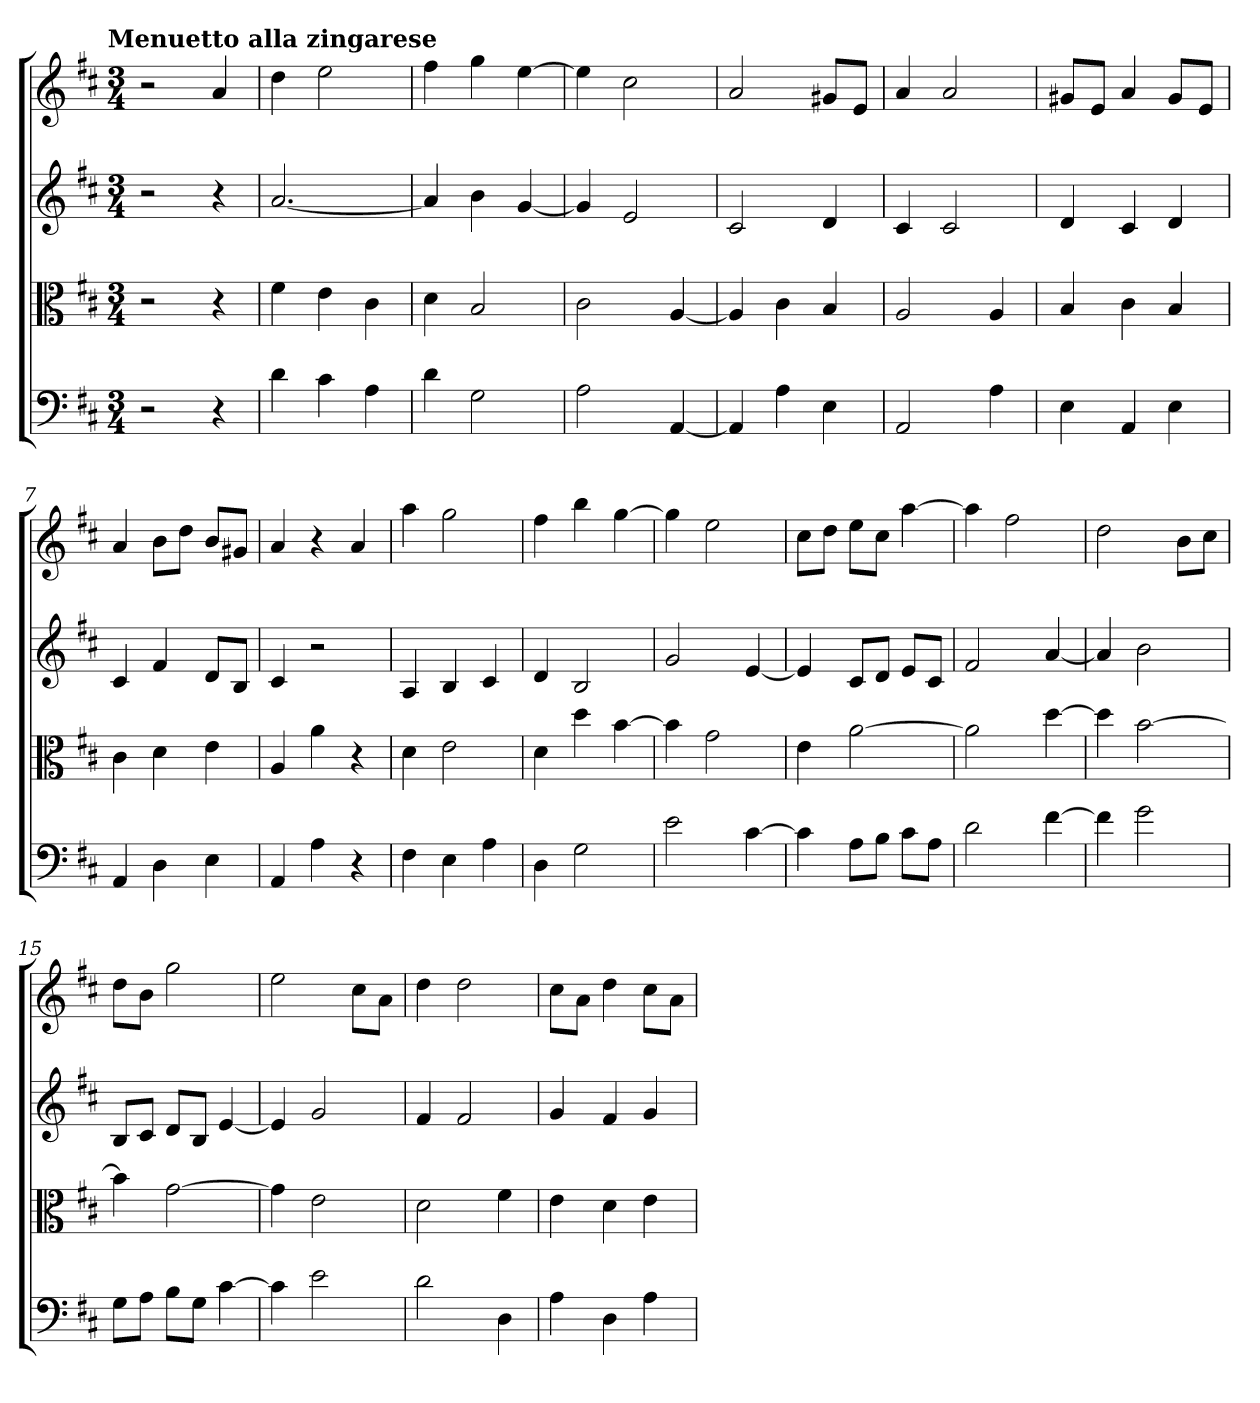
**kern	**kern	**kern	**kern
*part4	*part3	*part2	*part1
*staff4	*staff3	*staff2	*staff1
*clefF4	*clefC3	*	*
*k[f#c#]	*k[f#c#]	*k[f#c#]	*k[f#c#]
*D:	*D:	*D:	*D:
!!LO:TX:omd:t=Menuetto alla zingarese
*M3/4	*M3/4	*M3/4	*M3/4
=	=	=	=
2r	2r	2r	2r
4r	4r	4r	4a
=1	=1	=1	=1
4d	4f#	[2.a	4dd
4c#	4e	.	2ee
4A	4c#	.	.
=2	=2	=2	=2
4d	4d	4a]	4ff#
2G	2B	4b	4gg
.	.	[4g	[4ee
=3	=3	=3	=3
2A	2c#	4g]	4ee]
.	.	2e	2cc#
[4AA	[4A	.	.
=4	=4	=4	=4
4AA]	4A]	2c#	2a
4A	4c#	.	.
4E	4B	4d	8g#XL
.	.	.	8eJ
=5	=5	=5	=5
2AA	2A	4c#	4a
.	.	2c#	2a
4A	4A	.	.
=6	=6	=6	=6
4E	4B	4d	8g#XL
.	.	.	8eJ
4AA	4c#	4c#	4a
4E	4B	4d	8g#L
.	.	.	8eJ
=7	=7	=7	=7
4AA	4c#	4c#	4a
4D	4d	4f#	8bL
.	.	.	8ddJ
4E	4e	8dL	8bL
.	.	8BJ	8g#XJ
=8	=8	=8	=8
4AA	4A	4c#	4a
4A	4a	2r	4r
4r	4r	.	4a
=9	=9	=9	=9
4F#	4d	4A	4aa
4E	2e	4B	2gg
4A	.	4c#	.
=10	=10	=10	=10
4D	4d	4d	4ff#
2G	4dd	2B	4bb
.	[4b	.	[4gg
=11	=11	=11	=11
2e	4b]	2g	4gg]
.	2g	.	2ee
[4c#	.	[4e	.
=12	=12	=12	=12
4c#]	4e	4e]	8cc#L
.	.	.	8ddJ
8A\L	[2a	8c#L	8eeL
8B\J	.	8dJ	8cc#J
8c#\L	.	8eL	[4aa
8A\J	.	8c#J	.
=13	=13	=13	=13
2d	2a]	2f#	4aa]
.	.	.	2ff#
[4f#	[4dd	[4a	.
=14	=14	=14	=14
4f#]	4dd]	4a]	2dd
2g	[2b	2b	.
.	.	.	8bL
.	.	.	8cc#J
=15	=15	=15	=15
8G\L	4b]	8BL	8ddL
8A\J	.	8c#J	8bJ
8B\L	[2g	8dL	2gg
8G\J	.	8BJ	.
[4c#	.	[4e	.
=16	=16	=16	=16
4c#]	4g]	4e]	2ee
2e	2e	2g	.
.	.	.	8cc#L
.	.	.	8aJ
=17	=17	=17	=17
2d	2d	4f#	4dd
.	.	2f#	2dd
4D	4f#	.	.
=18	=18	=18	=18
4A	4e	4g	8cc#L
.	.	.	8aJ
4D	4d	4f#	4dd
4A	4e	4g	8cc#L
.	.	.	8aJ
=	=	=	=
*-	*-	*-	*-
